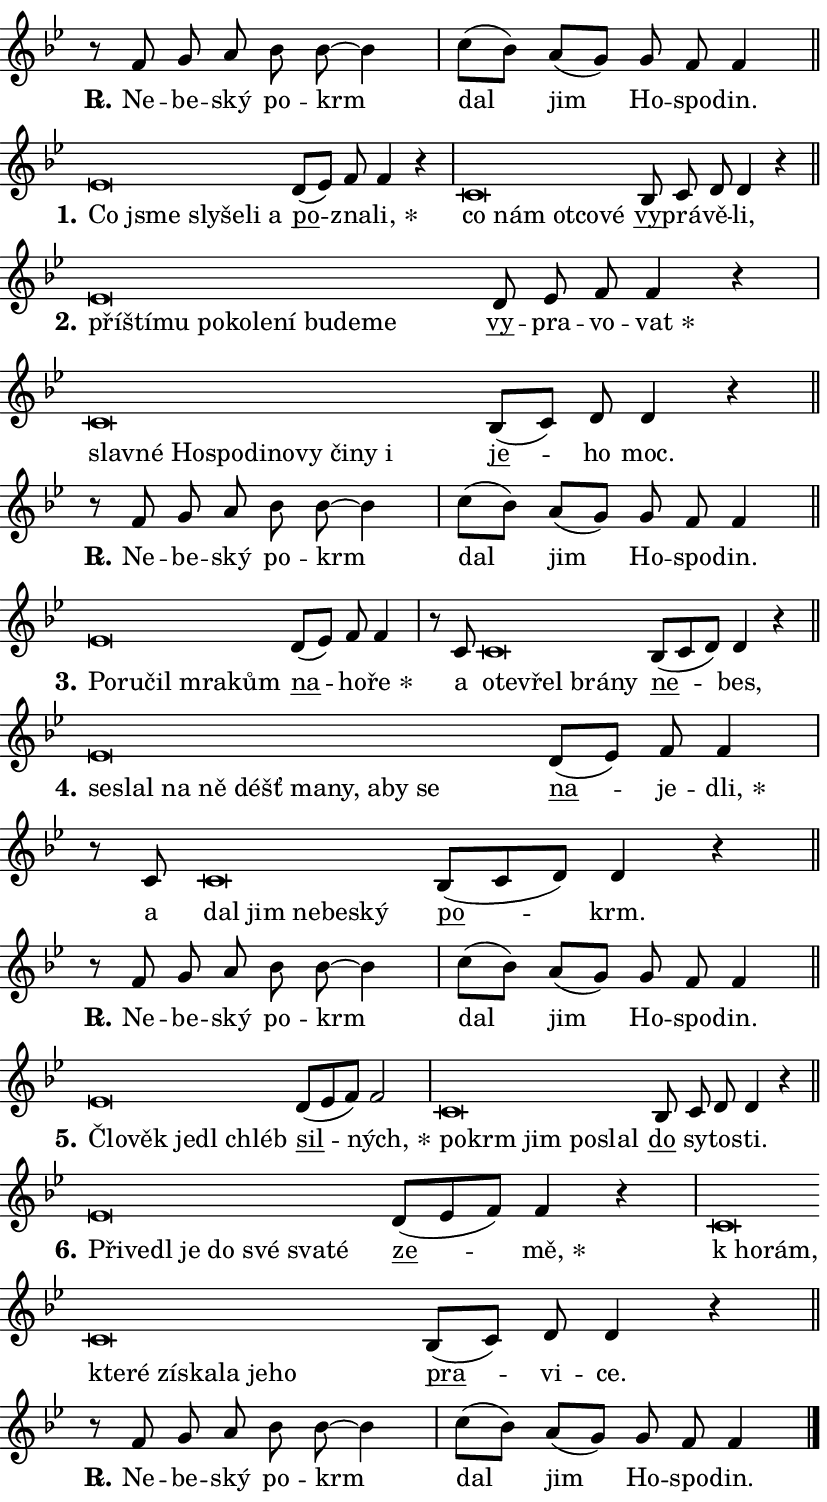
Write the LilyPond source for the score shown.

\version "2.24.0"
\header { tagline = "" }
\paper {
  indent = 0\cm
  top-margin = 0\cm
  right-margin = 0.13\cm % to fit lyric hyphens
  bottom-margin = 0\cm
  left-margin = 0\cm
  paper-width = 14\cm
  page-breaking = #ly:one-page-breaking
  system-system-spacing.basic-distance = #11
  score-system-spacing.basic-distance = #11
  ragged-last = ##f
}


%% Author: Thomas Morley
%% https://lists.gnu.org/archive/html/lilypond-user/2020-05/msg00002.html
#(define (line-position grob)
"Returns position of @var[grob} in current system:
   @code{'start}, if at first time-step
   @code{'end}, if at last time-step
   @code{'middle} otherwise
"
  (let* ((col (ly:item-get-column grob))
         (ln (ly:grob-object col 'left-neighbor))
         (rn (ly:grob-object col 'right-neighbor))
         (col-to-check-left (if (ly:grob? ln) ln col))
         (col-to-check-right (if (ly:grob? rn) rn col))
         (break-dir-left
           (and
             (ly:grob-property col-to-check-left 'non-musical #f)
             (ly:item-break-dir col-to-check-left)))
         (break-dir-right
           (and
             (ly:grob-property col-to-check-right 'non-musical #f)
             (ly:item-break-dir col-to-check-right))))
        (cond ((eqv? 1 break-dir-left) 'start)
              ((eqv? -1 break-dir-right) 'end)
              (else 'middle))))

#(define (tranparent-at-line-position vctor)
  (lambda (grob)
  "Relying on @code{line-position} select the relevant enry from @var{vctor}.
Used to determine transparency,"
    (case (line-position grob)
      ((end) (not (vector-ref vctor 0)))
      ((middle) (not (vector-ref vctor 1)))
      ((start) (not (vector-ref vctor 2))))))

noteHeadBreakVisibility =
#(define-music-function (break-visibility)(vector?)
"Makes @code{NoteHead}s transparent relying on @var{break-visibility}"
#{
  \override NoteHead.transparent =
    #(tranparent-at-line-position break-visibility)
#})

#(define delete-ledgers-for-transparent-note-heads
  (lambda (grob)
    "Reads whether a @code{NoteHead} is transparent.
If so this @code{NoteHead} is removed from @code{'note-heads} from
@var{grob}, which is supposed to be @code{LedgerLineSpanner}.
As a result ledgers are not printed for this @code{NoteHead}"
    (let* ((nhds-array (ly:grob-object grob 'note-heads))
           (nhds-list
             (if (ly:grob-array? nhds-array)
                 (ly:grob-array->list nhds-array)
                 '()))
           ;; Relies on the transparent-property being done before
           ;; Staff.LedgerLineSpanner.after-line-breaking is executed.
           ;; This is fragile ...
           (to-keep
             (remove
               (lambda (nhd)
                 (ly:grob-property nhd 'transparent #f))
               nhds-list)))
      ;; TODO find a better method to iterate over grob-arrays, similiar
      ;; to filter/remove etc for lists
      ;; For now rebuilt from scratch
      (set! (ly:grob-object grob 'note-heads)  '())
      (for-each
        (lambda (nhd)
          (ly:pointer-group-interface::add-grob grob 'note-heads nhd))
        to-keep))))

squashNotes = {
  \override NoteHead.X-extent = #'(-0.2 . 0.2)
  \override NoteHead.Y-extent = #'(-0.75 . 0)
  \override NoteHead.stencil =
    #(lambda (grob)
       (let ((pos (ly:grob-property grob 'staff-position)))
         (begin
           (if (< pos -7) (display "ERROR: Lower brevis then expected\n") (display ""))
           (if (<= pos -6) ly:text-interface::print ly:note-head::print))))
}
unSquashNotes = {
  \revert NoteHead.X-extent
  \revert NoteHead.Y-extent
  \revert NoteHead.stencil
}

hideNotes = \noteHeadBreakVisibility #begin-of-line-visible
unHideNotes = \noteHeadBreakVisibility #all-visible

% work-around for resetting accidentals
% https://lilypond.org/doc/v2.23/Documentation/notation/displaying-rhythms#unmetered-music
cadenzaMeasure = {
  \cadenzaOff
  \partial 1024 s1024
  \cadenzaOn
}

#(define-markup-command (accent layout props text) (markup?)
  "Underline accented syllable"
  (interpret-markup layout props
    #{\markup \override #'(offset . 4.3) \underline { #text }#}))

responsum = \markup \concat {
  "R" \hspace #-1.05 \path #0.1 #'((moveto 0 0.07) (lineto 0.9 0.8)) \hspace #0.05 "."
}

spaceSize = #0.6828661417322834 % exact space size for TeX Gyre Schola

\layout {
  \context {
    \Staff
    \remove "Time_signature_engraver"
    \override LedgerLineSpanner.after-line-breaking = #delete-ledgers-for-transparent-note-heads
  }
  \context {
    \Lyrics {
      \override LyricSpace.minimum-distance = \spaceSize
      \override LyricText.font-name = #"TeX Gyre Schola"
      \override LyricText.font-size = 1
      \override StanzaNumber.font-name = #"TeX Gyre Schola Bold"
      \override StanzaNumber.font-size = 1
    }
  }
  \context {
    \Score 
    \override NoteHead.text =
      #(lambda (grob) 
        (let ((pos (ly:grob-property grob 'staff-position)))
          #{\markup {
            \combine
              \halign #-0.55 \raise #(if (= pos -6) 0 0.5) \override #'(thickness . 2) \draw-line #'(3.2 . 0)
              \musicglyph "noteheads.sM1"
          }#}))
  }
}

% magnetic-lyrics.ily
%
%   written by
%     Jean Abou Samra <jean@abou-samra.fr>
%     Werner Lemberg <wl@gnu.org>
%
%   adapted by
%     Jiri Hon <jiri.hon@gmail.com>
%
% Version 2022-Apr-15

% https://www.mail-archive.com/lilypond-user@gnu.org/msg149350.html

#(define (Left_hyphen_pointer_engraver context)
   "Collect syllable-hyphen-syllable occurrences in lyrics and store
them in properties.  This engraver only looks to the left.  For
example, if the lyrics input is @code{foo -- bar}, it does the
following.

@itemize @bullet
@item
Set the @code{text} property of the @code{LyricHyphen} grob between
@q{foo} and @q{bar} to @code{foo}.

@item
Set the @code{left-hyphen} property of the @code{LyricText} grob with
text @q{foo} to the @code{LyricHyphen} grob between @q{foo} and
@q{bar}.
@end itemize

Use this auxiliary engraver in combination with the
@code{lyric-@/text::@/apply-@/magnetic-@/offset!} hook."
   (let ((hyphen #f)
         (text #f))
     (make-engraver
      (acknowledgers
       ((lyric-syllable-interface engraver grob source-engraver)
        (set! text grob)))
      (end-acknowledgers
       ((lyric-hyphen-interface engraver grob source-engraver)
        ;(when (not (grob::has-interface grob 'lyric-space-interface))
          (set! hyphen grob)));)
      ((stop-translation-timestep engraver)
       (when (and text hyphen)
         (ly:grob-set-object! text 'left-hyphen hyphen))
       (set! text #f)
       (set! hyphen #f)))))

#(define (lyric-text::apply-magnetic-offset! grob)
   "If the space between two syllables is less than the value in
property @code{LyricText@/.details@/.squash-threshold}, move the right
syllable to the left so that it gets concatenated with the left
syllable.

Use this function as a hook for
@code{LyricText@/.after-@/line-@/breaking} if the
@code{Left_@/hyphen_@/pointer_@/engraver} is active."
   (let ((hyphen (ly:grob-object grob 'left-hyphen #f)))
     (when hyphen
       (let ((left-text (ly:spanner-bound hyphen LEFT)))
         (when (grob::has-interface left-text 'lyric-syllable-interface)
           (let* ((common (ly:grob-common-refpoint grob left-text X))
                  (this-x-ext (ly:grob-extent grob common X))
                  (left-x-ext
                   (begin
                     ;; Trigger magnetism for left-text.
                     (ly:grob-property left-text 'after-line-breaking)
                     (ly:grob-extent left-text common X)))
                  ;; `delta` is the gap width between two syllables.
                  (delta (- (interval-start this-x-ext)
                            (interval-end left-x-ext)))
                  (details (ly:grob-property grob 'details))
                  (threshold (assoc-get 'squash-threshold details 0.2)))
             (when (< delta threshold)
               (let* (;; We have to manipulate the input text so that
                      ;; ligatures crossing syllable boundaries are not
                      ;; disabled.  For languages based on the Latin
                      ;; script this is essentially a beautification.
                      ;; However, for non-Western scripts it can be a
                      ;; necessity.
                      (lt (ly:grob-property left-text 'text))
                      (rt (ly:grob-property grob 'text))
                      (is-space (grob::has-interface hyphen 'lyric-space-interface))
                      (space (if is-space " " ""))
                      (extra-delta (if is-space spaceSize 0))
                      ;; Append new syllable.
                      (ltrt-space (if (and (string? lt) (string? rt))
                                (string-append lt space rt)
                                (make-concat-markup (list lt space rt))))
                      ;; Right-align `ltrt` to the right side.
                      (ltrt-space-markup (grob-interpret-markup
                               grob
                               (make-translate-markup
                                (cons (interval-length this-x-ext) 0)
                                (make-right-align-markup ltrt-space)))))
                 (begin
                   ;; Don't print `left-text`.
                   (ly:grob-set-property! left-text 'stencil #f)
                   ;; Set text and stencil (which holds all collected
                   ;; syllables so far) and shift it to the left.
                   (ly:grob-set-property! grob 'text ltrt-space)
                   (ly:grob-set-property! grob 'stencil ltrt-space-markup)
                   (ly:grob-translate-axis! grob (- (- delta extra-delta)) X))))))))))


#(define (lyric-hyphen::displace-bounds-first grob)
   ;; Make very sure this callback isn't triggered too early.
   (let ((left (ly:spanner-bound grob LEFT))
         (right (ly:spanner-bound grob RIGHT)))
     (ly:grob-property left 'after-line-breaking)
     (ly:grob-property right 'after-line-breaking)
     (ly:lyric-hyphen::print grob)))

squashThreshold = #0.4

\layout {
  \context {
    \Lyrics
    \consists #Left_hyphen_pointer_engraver
    \override LyricText.after-line-breaking =
      #lyric-text::apply-magnetic-offset!
    \override LyricHyphen.stencil = #lyric-hyphen::displace-bounds-first
    \override LyricText.details.squash-threshold = \squashThreshold
    \override LyricHyphen.minimum-distance = 0
    \override LyricHyphen.minimum-length = \squashThreshold
  }
}

squashText = \override LyricText.details.squash-threshold = 9999
unSquashText = \override LyricText.details.squash-threshold = \squashThreshold

leftText = \override LyricText.self-alignment-X = #LEFT
unLeftText = \revert LyricText.self-alignment-X

starOffset = #(lambda (grob) 
                (let ((x_offset (ly:self-alignment-interface::aligned-on-x-parent grob)))
                  (if (= x_offset 0) 0 (+ x_offset 1.2))))

star = #(define-music-function (syllable)(string?)
"Append star separator at the end of a syllable"
#{
  \once \override LyricText.X-offset = #starOffset
  \lyricmode { \markup {
    #syllable
    \override #'((font-name . "TeX Gyre Schola Bold")) \hspace #0.2 \lower #0.65 \larger "*"
  } }
#})

starAccent = #(define-music-function (syllable)(string?)
"Append star separator at the end of a syllable and make accent"
#{
  \once \override LyricText.X-offset = #starOffset
  \lyricmode { \markup {
    \accent #syllable
    \override #'((font-name . "TeX Gyre Schola Bold")) \hspace #0.2 \lower #0.65 \larger "*"
  } }
#})

breath = #(define-music-function (syllable)(string?)
"Append breathing indicator at the end of a syllable"
#{
  \lyricmode { \markup { #syllable "+" } }
#})

optionalBreath = #(define-music-function (syllable)(string?)
"Append optional breathing indicator at the end of a syllable"
#{
  \lyricmode { \markup { #syllable "(+)" } }
#})


\score {
    <<
        \new Voice = "melody" { \cadenzaOn \key bes \major \relative { r8 f' g a bes bes~ bes4 \cadenzaMeasure \bar "|" c8[( bes)] a[( g)] g f f4 \cadenzaMeasure \bar "||" \break } }
        \new Lyrics \lyricsto "melody" { \lyricmode { \set stanza = \responsum
Ne -- be -- ský po -- krm dal jim Ho -- spo -- din. } }
    >>
    \layout {}
}

\score {
    <<
        \new Voice = "melody" { \cadenzaOn \key bes \major \relative { \squashNotes es'\breve*1/16 \hideNotes \breve*1/16 \bar "" \breve*1/16 \bar "" \breve*1/16 \bar "" \breve*1/16 \breve*1/16 \bar "" \unHideNotes \unSquashNotes \bar "" d8[( es)] f f4 r \cadenzaMeasure \bar "|" \squashNotes c\breve*1/16 \hideNotes \breve*1/16 \bar "" \breve*1/16 \bar "" \breve*1/16 \breve*1/16 \bar "" \unHideNotes \unSquashNotes \bar "" bes8 c d d4 r \cadenzaMeasure \bar "||" \break } }
        \new Lyrics \lyricsto "melody" { \lyricmode { \set stanza = "1."
\leftText Co \squashText jsme sly -- še -- li a \unLeftText \unSquashText \markup \accent po -- zna -- \star li, \leftText co \squashText nám ot -- co -- vé \unLeftText \unSquashText \markup \accent vy -- prá -- vě -- li, } }
    >>
    \layout {}
}

\score {
    <<
        \new Voice = "melody" { \cadenzaOn \key bes \major \relative { \squashNotes es'\breve*1/16 \hideNotes \breve*1/16 \bar "" \breve*1/16 \bar "" \breve*1/16 \bar "" \breve*1/16 \bar "" \breve*1/16 \bar "" \breve*1/16 \bar "" \breve*1/16 \bar "" \breve*1/16 \breve*1/16 \bar "" \unHideNotes \unSquashNotes \bar "" d8 es f f4 r \cadenzaMeasure \bar "|" \squashNotes c\breve*1/16 \hideNotes \breve*1/16 \bar "" \breve*1/16 \bar "" \breve*1/16 \bar "" \breve*1/16 \bar "" \breve*1/16 \bar "" \breve*1/16 \bar "" \breve*1/16 \bar "" \breve*1/16 \breve*1/16 \bar "" \unHideNotes \unSquashNotes \bar "" bes8[( c)] d d4 r \cadenzaMeasure \bar "||" \break } }
        \new Lyrics \lyricsto "melody" { \lyricmode { \set stanza = "2."
\leftText pří -- \squashText ští -- mu po -- ko -- le -- ní bu -- de -- me \unLeftText \unSquashText \markup \accent vy -- pra -- vo -- \star vat \leftText slav -- \squashText né Ho -- spo -- di -- no -- vy či -- ny i \unLeftText \unSquashText \markup \accent je -- ho moc. } }
    >>
    \layout {}
}

\score {
    <<
        \new Voice = "melody" { \cadenzaOn \key bes \major \relative { r8 f' g a bes bes~ bes4 \cadenzaMeasure \bar "|" c8[( bes)] a[( g)] g f f4 \cadenzaMeasure \bar "||" \break } }
        \new Lyrics \lyricsto "melody" { \lyricmode { \set stanza = \responsum
Ne -- be -- ský po -- krm dal jim Ho -- spo -- din. } }
    >>
    \layout {}
}

\score {
    <<
        \new Voice = "melody" { \cadenzaOn \key bes \major \relative { \squashNotes es'\breve*1/16 \hideNotes \breve*1/16 \bar "" \breve*1/16 \bar "" \breve*1/16 \breve*1/16 \bar "" \unHideNotes \unSquashNotes \bar "" d8[( es)] f f4 \cadenzaMeasure \bar "|" r8 c8 \squashNotes c\breve*1/16 \hideNotes \breve*1/16 \bar "" \breve*1/16 \bar "" \breve*1/16 \breve*1/16 \bar "" \unHideNotes \unSquashNotes \bar "" bes8[( c d)] d4 r \cadenzaMeasure \bar "||" \break } }
        \new Lyrics \lyricsto "melody" { \lyricmode { \set stanza = "3."
\leftText Po -- \squashText ru -- čil mra -- kům \unLeftText \unSquashText \markup \accent na -- ho -- \star ře a \leftText o -- \squashText te -- vřel brá -- ny \unLeftText \unSquashText \markup \accent ne -- bes, } }
    >>
    \layout {}
}

\score {
    <<
        \new Voice = "melody" { \cadenzaOn \key bes \major \relative { \squashNotes es'\breve*1/16 \hideNotes \breve*1/16 \bar "" \breve*1/16 \bar "" \breve*1/16 \bar "" \breve*1/16 \bar "" \breve*1/16 \bar "" \breve*1/16 \bar "" \breve*1/16 \bar "" \breve*1/16 \breve*1/16 \bar "" \unHideNotes \unSquashNotes \bar "" d8[( es)] f f4 \cadenzaMeasure \bar "|" r8 c8 \squashNotes c\breve*1/16 \hideNotes \breve*1/16 \bar "" \breve*1/16 \bar "" \breve*1/16 \breve*1/16 \bar "" \unHideNotes \unSquashNotes \bar "" bes8[( c d)] d4 r \cadenzaMeasure \bar "||" \break } }
        \new Lyrics \lyricsto "melody" { \lyricmode { \set stanza = "4."
\leftText se -- \squashText slal na ně déšť ma -- ny, a -- by se \unLeftText \unSquashText \markup \accent na -- je -- \star dli, a \leftText dal \squashText jim ne -- be -- ský \unLeftText \unSquashText \markup \accent po -- krm. } }
    >>
    \layout {}
}

\score {
    <<
        \new Voice = "melody" { \cadenzaOn \key bes \major \relative { r8 f' g a bes bes~ bes4 \cadenzaMeasure \bar "|" c8[( bes)] a[( g)] g f f4 \cadenzaMeasure \bar "||" \break } }
        \new Lyrics \lyricsto "melody" { \lyricmode { \set stanza = \responsum
Ne -- be -- ský po -- krm dal jim Ho -- spo -- din. } }
    >>
    \layout {}
}

\score {
    <<
        \new Voice = "melody" { \cadenzaOn \key bes \major \relative { \squashNotes es'\breve*1/16 \hideNotes \breve*1/16 \bar "" \breve*1/16 \bar "" \breve*1/16 \breve*1/16 \bar "" \unHideNotes \unSquashNotes \bar "" d8[( es f)] f2 \cadenzaMeasure \bar "|" \squashNotes c\breve*1/16 \hideNotes \breve*1/16 \bar "" \breve*1/16 \bar "" \breve*1/16 \breve*1/16 \bar "" \unHideNotes \unSquashNotes \bar "" bes8 c d d4 r \cadenzaMeasure \bar "||" \break } }
        \new Lyrics \lyricsto "melody" { \lyricmode { \set stanza = "5."
\leftText Člo -- \squashText věk je -- dl chléb \unLeftText \unSquashText \markup \accent sil -- \star ných, \leftText po -- \squashText krm jim po -- slal \unLeftText \unSquashText \markup \accent do sy -- to -- sti. } }
    >>
    \layout {}
}

\score {
    <<
        \new Voice = "melody" { \cadenzaOn \key bes \major \relative { \squashNotes es'\breve*1/16 \hideNotes \breve*1/16 \bar "" \breve*1/16 \bar "" \breve*1/16 \bar "" \breve*1/16 \bar "" \breve*1/16 \bar "" \breve*1/16 \breve*1/16 \bar "" \unHideNotes \unSquashNotes \bar "" d8[( es f)] f4 r \cadenzaMeasure \bar "|" \squashNotes c\breve*1/16 \hideNotes \breve*1/16 \bar "" \breve*1/16 \bar "" \breve*1/16 \bar "" \breve*1/16 \bar "" \breve*1/16 \bar "" \breve*1/16 \bar "" \breve*1/16 \breve*1/16 \bar "" \unHideNotes \unSquashNotes \bar "" bes8[( c)] d d4 r \cadenzaMeasure \bar "||" \break } }
        \new Lyrics \lyricsto "melody" { \lyricmode { \set stanza = "6."
\leftText Při -- \squashText ve -- dl je do své sva -- té \unLeftText \unSquashText \markup \accent ze -- \star mě, \leftText "k ho" -- \squashText rám, kte -- ré zí -- ska -- la je -- ho \unLeftText \unSquashText \markup \accent pra -- vi -- ce. } }
    >>
    \layout {}
}

\score {
    <<
        \new Voice = "melody" { \cadenzaOn \key bes \major \relative { r8 f' g a bes bes~ bes4 \cadenzaMeasure \bar "|" c8[( bes)] a[( g)] g f f4 \cadenzaMeasure \bar "||" \break } \bar "|." }
        \new Lyrics \lyricsto "melody" { \lyricmode { \set stanza = \responsum
Ne -- be -- ský po -- krm dal jim Ho -- spo -- din. } }
    >>
    \layout {}
}
